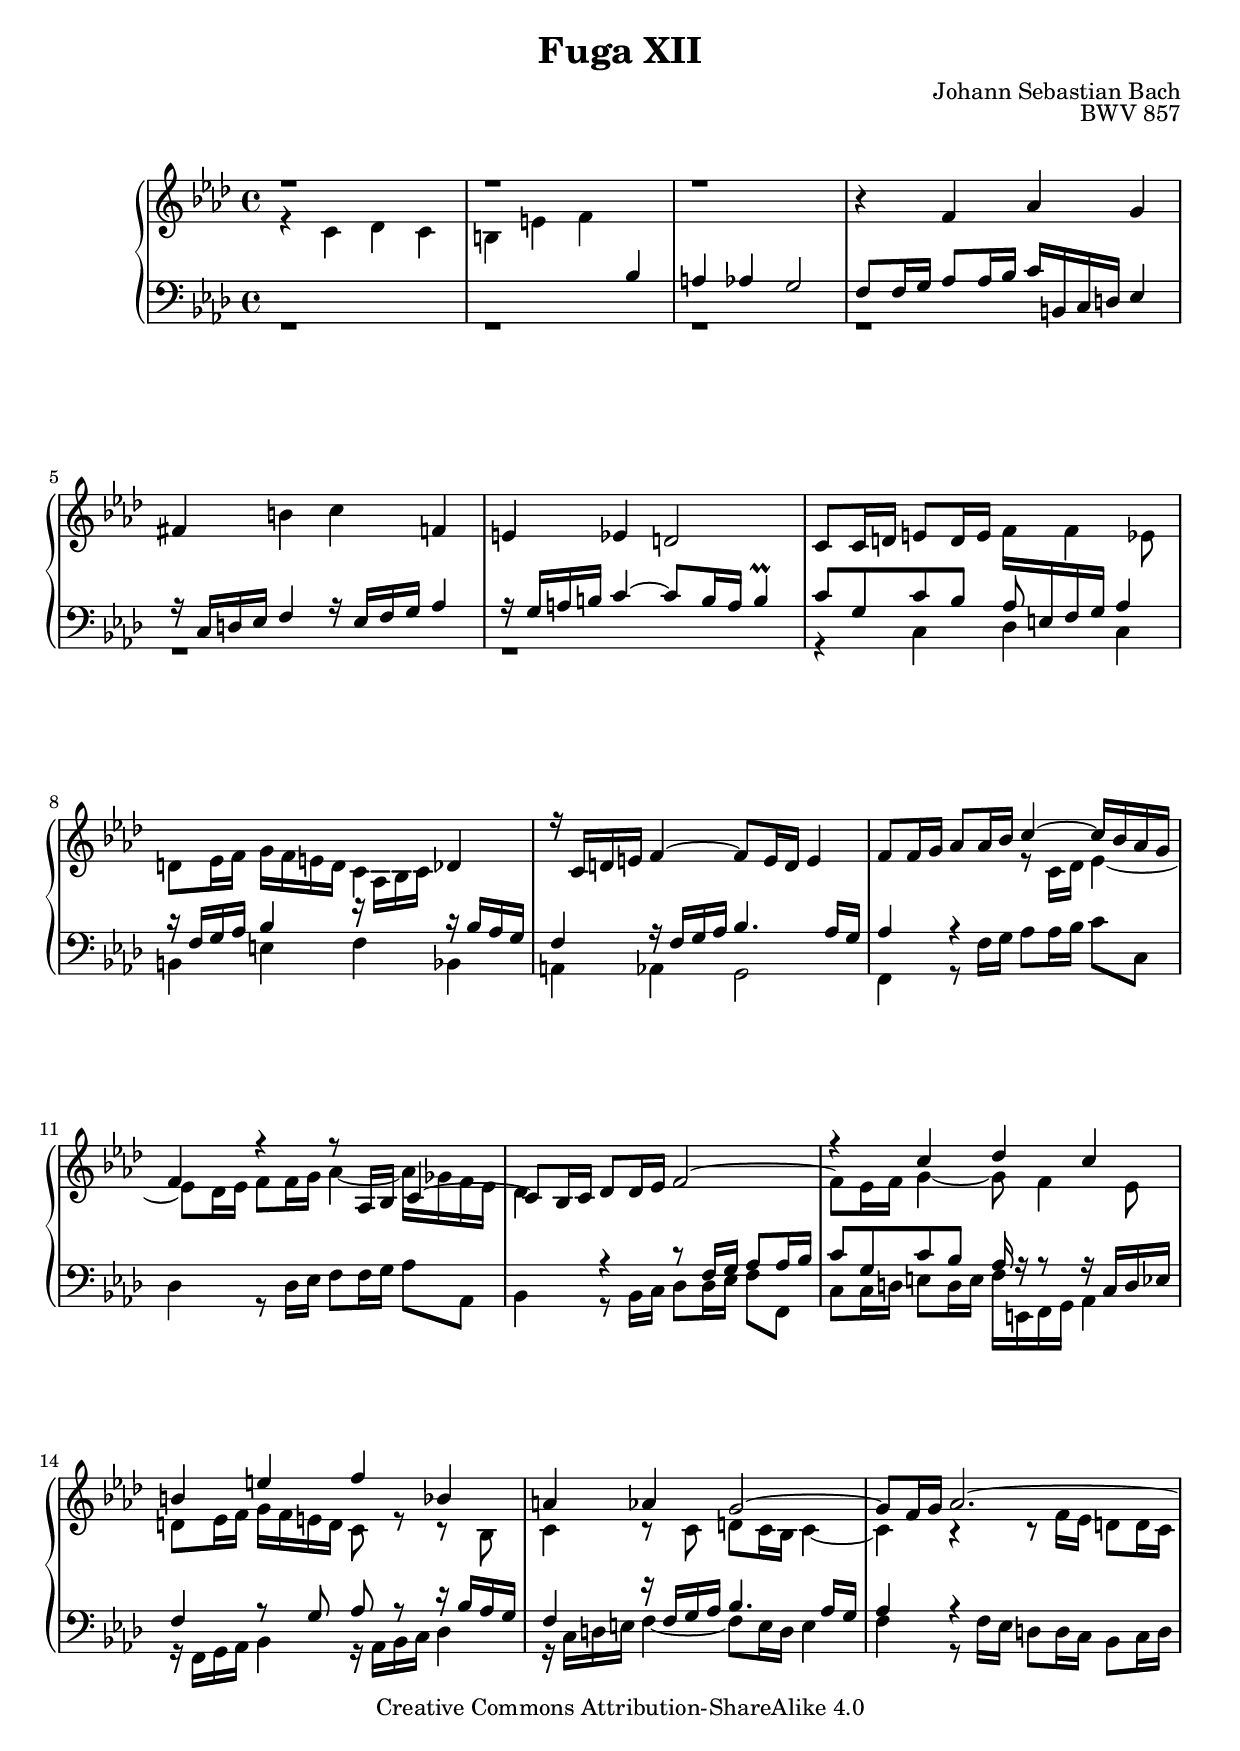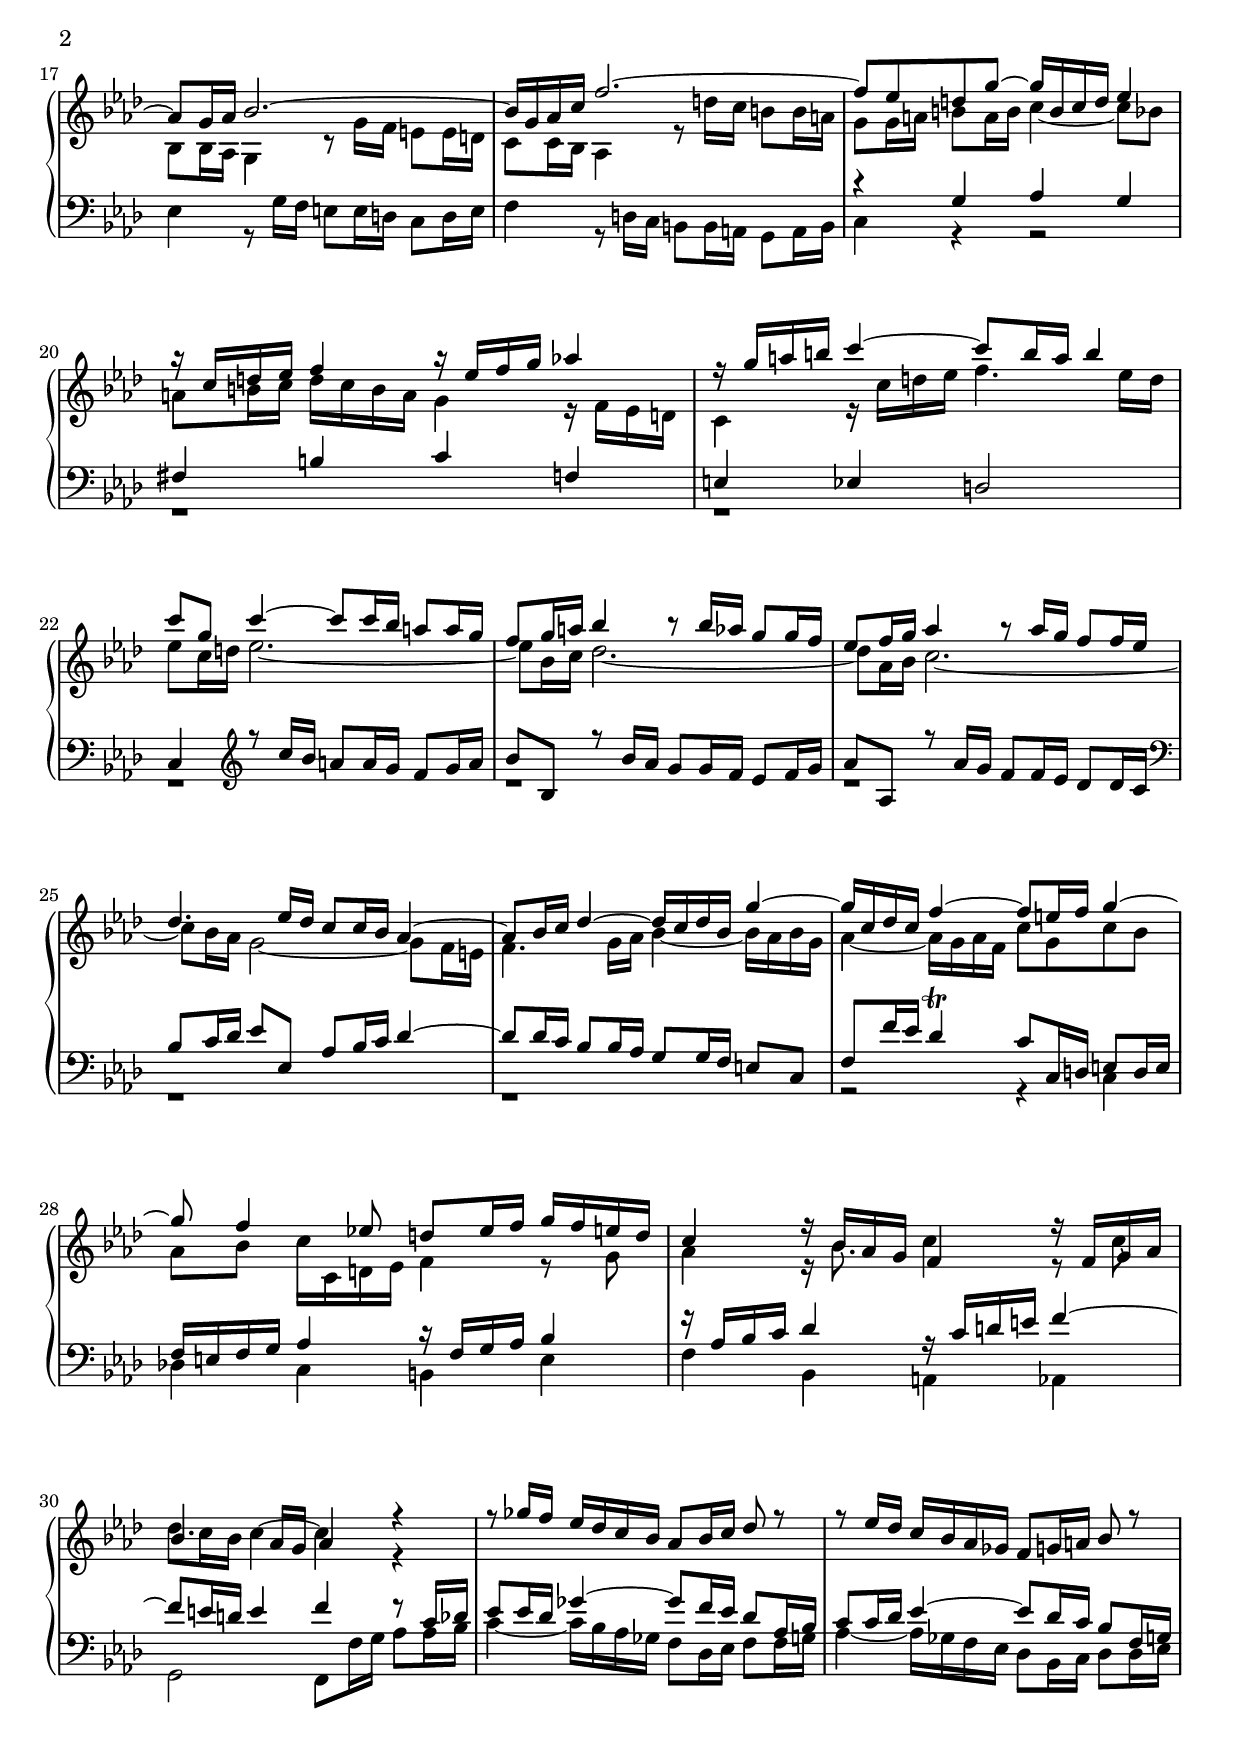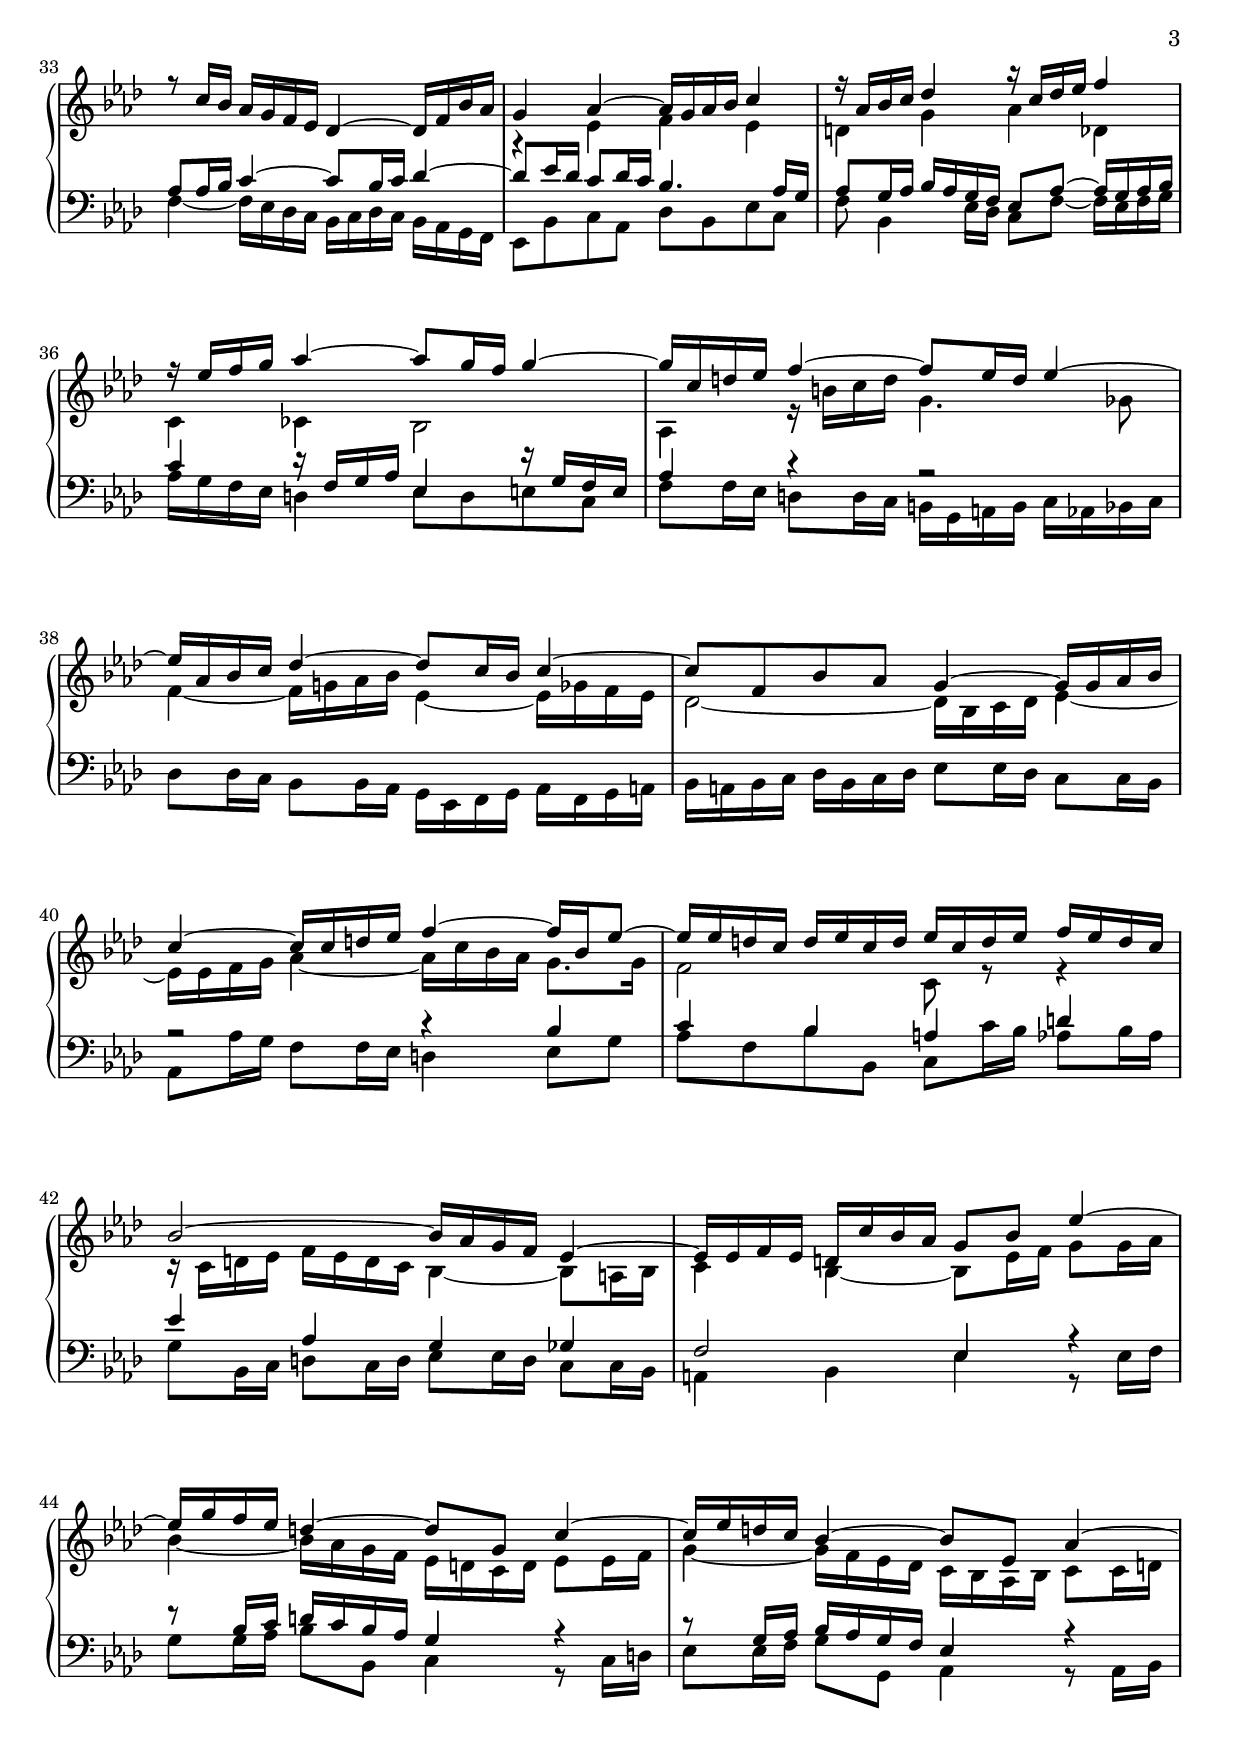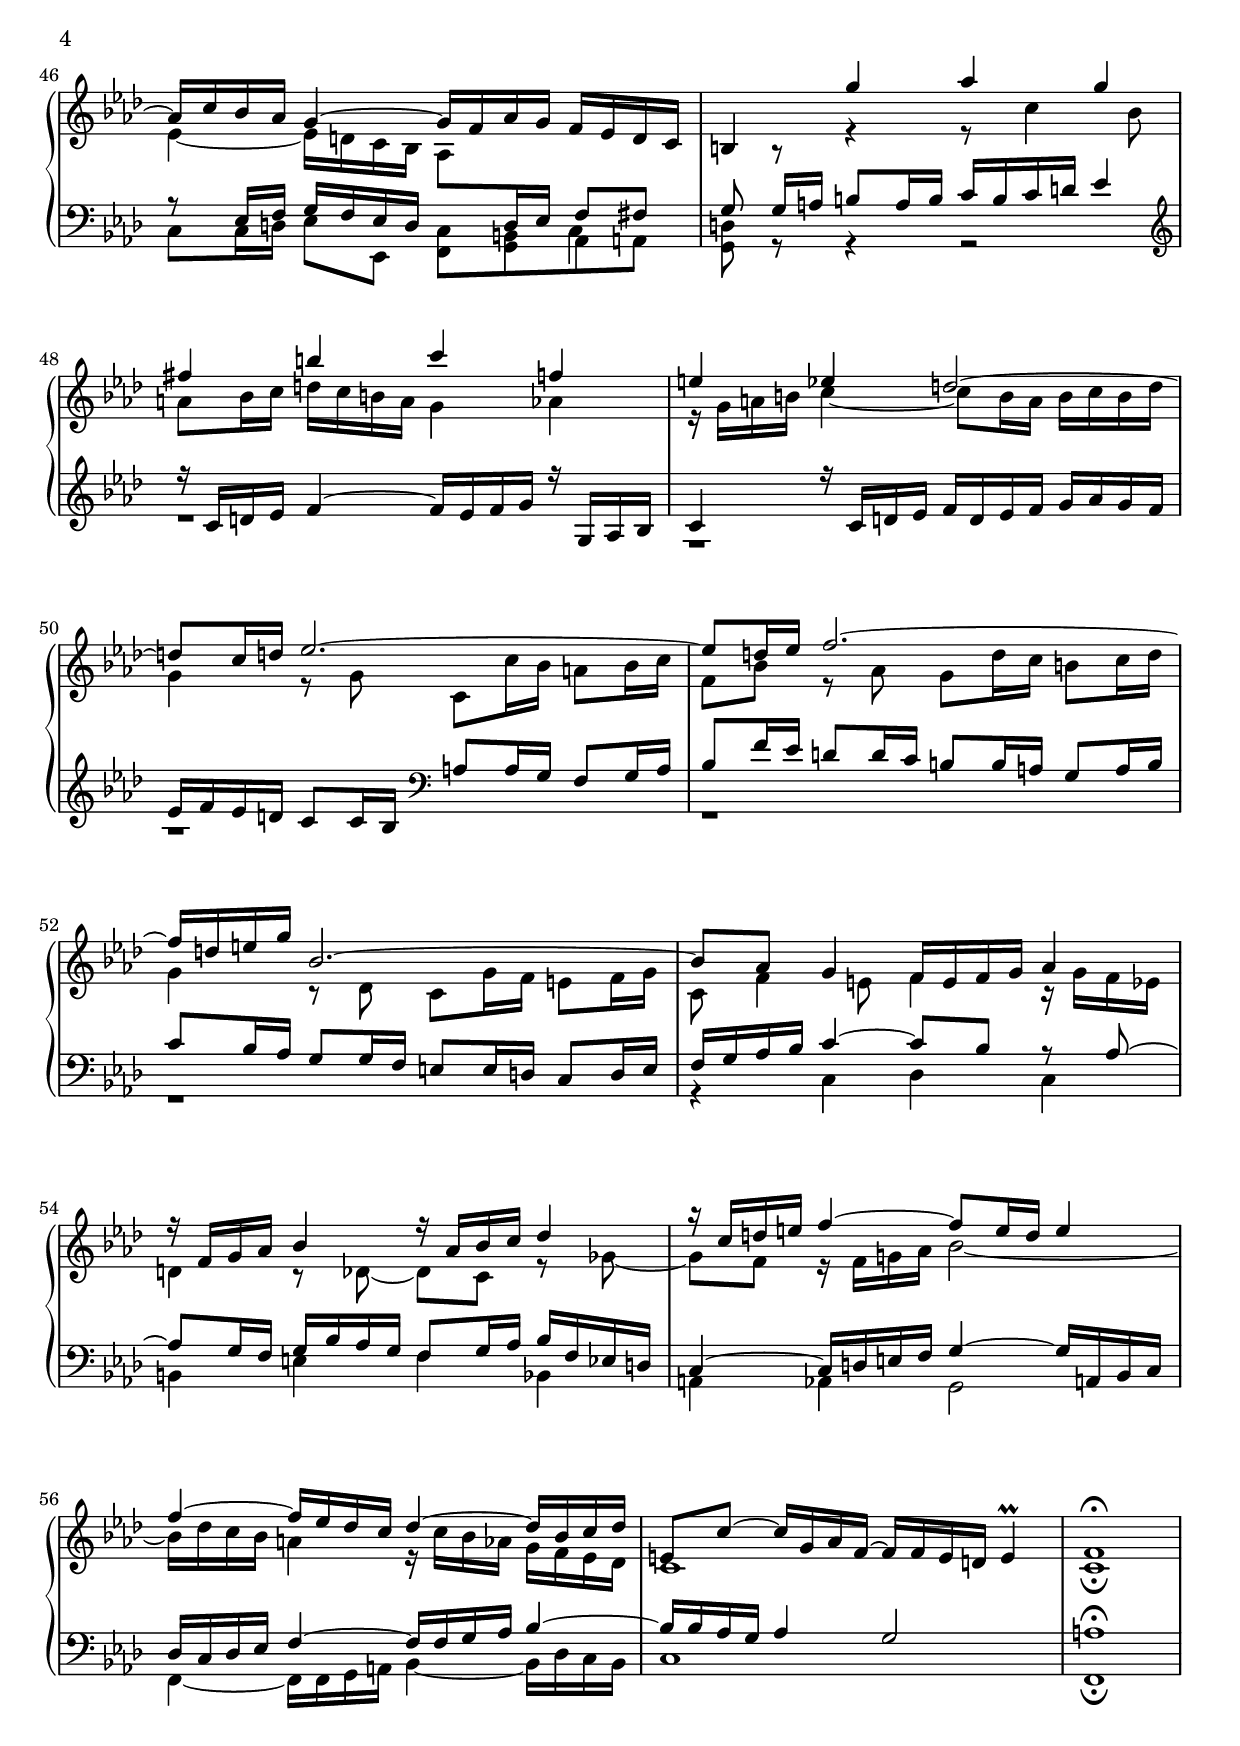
\version "2.18.2"

\header {
  title = "Fuga XII"
  composer = "Johann Sebastian Bach"
  opus = "BWV 857"
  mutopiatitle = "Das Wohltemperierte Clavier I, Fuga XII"
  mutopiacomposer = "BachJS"
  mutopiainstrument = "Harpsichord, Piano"
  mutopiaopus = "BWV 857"
  date = "1722"
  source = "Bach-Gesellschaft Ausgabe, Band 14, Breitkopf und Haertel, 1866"
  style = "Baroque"
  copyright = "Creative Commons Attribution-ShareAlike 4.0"
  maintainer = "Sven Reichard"
  version = "2.18.2"
}
\paper {
   ragged-bottom = ##f
   ragged-last-bottom = ##f
}
staffup       = { \change Staff = "up" \voiceTwo }
staffdown     = { \change Staff = "down" \voiceOne  }

\include "articulate.ly"
global = {  
 \key f \minor
 \time 4/4
}

%\parallelMusic #'( soprano alto tenor bass ) {
  %1
soprano = \new Voice \relative c''{
  \mergeDifferentlyHeadedOn
  \mergeDifferentlyDottedOn
  \voiceOne
  s1 | s1 | s1 | s1 |
  s1 | s1 | s1 |
  s1 | s1 | s1 |
  s1 | s1 |
  r4 c des c |
				% 14
  b e f bes, |
  a as g2 ~ |
  g8 f16 g as2. ~ |
				%17
  as8 g16 as bes2.~ |
  bes16 g as c f2.~ |
  f8 es d g ~ g16 b, c d es4 |
				%20
  r16 c d es f4 r16 es f g as!4 |
  r16 g a b c4 ~ c8 b16 a b4 |
  c8 g c4 ~ c8 c 16 bes a8 a16 g |
				%23
  f8 g16 a bes4 r8 bes16 as g8 g16 f |
  es8 f16 g as4 r8 as16 g f8 f16 es |
  des4. es16 des c8 c16 bes as4 ~ |
				%26
  as8 bes16 c des4 ~ des16 c des bes g'4 ~ |
  g16 c, des c f4 ~ f8 e16 f g4 ~ |
  g8 f4 es!8 d es16 f g f e d |
				%29
  c4 r16 bes as g f4 r16 f g as |
  bes4. as16 g as4 r |
  r8 ges'16 f es des c bes as8 bes16 c des8 r |
%%%%%
				%32
  r8 es16 des c bes as ges f8 g16 a bes8 r |
  r c16 bes as g f es des4~des16 f bes as |
				% 34
  g4 as~as16 g as bes c4 |
  r16 as bes c des4 r16 c des es f4 |
  r16 es f g as4~as8 g16 f g4~|
				%37
  g16 c, d es f4~f8 es16 d es4~ |
  es16 as, bes c des4~des8 c16 bes c4~ |
				%39
  c8 f, bes as g4~g16 g as bes |
  c4~c16 c d es f4~f16 bes, es8~ |
  es16 es d c d es c d es c d es f es d c |
  bes2~bes16 as g f es4~|
  es16 es f es d c' bes as g8 bes es4~|
  es16 g f es d4~d8 g, c4~ |
%%%
  c16 es d c bes4~ bes8 es, as4~|
  as16 c bes as g4~g16 f as g f es d c |
%%%
				%47
  b4 g'' as g |
  fis b c f, |
  e es d2~|
%%%
				%50
  d8 c16 d es2.~|
  es8 d16 es f2.~|
  f16 d e g bes,2.~|
%%%
				%53
  bes8 as g4 f16 e f g as4 |
  r16 f g as bes4 r16 as bes c des4|
  r16 c d e f4~f8 e16 d e4|
%%%
				%56
  f4~f16 es des c des4~des16 bes c des|
  e,8 c'~c16 g as f~f f e d e4\prall|
  f1\fermata
  }
alto = \new Voice \relative c' {
  \voiceOne
  r1|
  r1|
  r1|
  \oneVoice
  r4 f as g |
				% 5
  fis b c f, |
  e es d2 |
  c8 c16 d e8 d16 e \stemDown f  \staffdown \voiceOne e, f g as4 |
  % 8
  r16 f g as bes4 r16 \staffup  as bes c \voiceOne des4 |
  r16 c d e f4 ~ f8 e16 d e4 |
  f8 f16 g as8 as16 bes c4 ~ c16 bes as g |
				% 11
  f4 r r8 as,16 bes c4 ~ |
  c8 bes16 c des8 des16 es f2 ~ |
  \voiceTwo  f8 es16 f g4 ~ g8 f4 es8 |
				%14
  d es16 f g f e d c8 r r bes |
  c4 r8 c d c16 bes c4 ~ |
  c4 r r8 f16 es d8 d16 c |
				%17
  bes8  bes16 as g4 r8 g'16 f e8 e16 d |
  c8 c16 bes as4  r8 d'16 c b8 b16 a |
  g8 g16 a b8 a16 b c4 ~ c8 bes |
				%20
  a8 b16 c d c b a g4 r16 f es d |
  c4 r16 c' d es f4. es16 d |
  es8 c16 d es2. ~ |
				%23
  es8 bes16 c des2.~ |
  des8 as16 bes c2. ~ |
  c8 bes16 as g2 ~ g8 f16 e |
				%26
  f4. g16 as bes4 ~ bes16 as bes g |
  as4~ as16 g as f c'8 g c bes |
  as bes c16 c, d es f4 r8 g |
				%29
  as4 r16 bes8. c4 r8 c |
  des c16 bes \tieUp c4 ~ c \tieDown r |
  s1 |
%%%%
				%32
  s1 | s1 |
				% 34
  r4 es, f es |
  d g as des, |
  c ces bes2 |
				%37
  as4 r16 b' c d g,4. ges8 |
  f4 ~ f16 g! as  bes es,4 ~ es16 ges f es |
				%39
  des2~des16 bes c des es4 ~ |
  es16 es f g as4 ~ as16 c bes as g8. g16 |
  f2 c8 r r4 |
				%42
  r16 c d es f es d c bes4~bes8 a16 bes |
  c4 bes~bes8 es16 f g8 g16 as |
  bes4~bes16 as g f es d c d es8 es16 f |
%%%%
  %45
  g4~g16 f es des c bes as bes c8 c16 d |
  es4~es16 d c bes as8 \staffdown \voiceOne d,16 es f8 fis|
%%%
  g8 r \staffup \voiceTwo  r4 r8 c'4 bes8 |
  a bes16 c d c b a g4 as |
  r16 g a b c4~c8 b16 a b c b d|
%%%
  g,4 r8 g c, c'16 bes a8 bes16 c |
  f,8 bes r as g d'16 c b8 c16 d |
  g,4  r8 des c g'16 f e8 f16 g |
%%%
  c,8 f4 e8 f4 r16 g f es |
  d4 r8 des ~ des c r ges'~|
  ges f r16 f g as bes2~|
%%%
  bes16 des c bes a4 r16 c bes as g f es des |
  c1 |
  c1\fermata
}

tenor = \new Voice \relative c'
{
  \staffup
  \voiceTwo
				% 1
  r4  c des  c |
  b e f
  \staffdown
  \voiceOne
  bes, |
  a as g2|
  f8 f16 g as8 as16 bes c b, c d es4 |
				% 5
  r16 c d es f4 r16 es f g as4 |
  r16 g a b c4~c8 b16 a b4\prall |
  c8 g c bes as  \staffup f'4 es8 |
				% 8
  d es16 f g f e d c4  \staffdown r16  bes as g |
  f4 r16 f g as bes4. as16 g |
  as4 r \staffup r8 c16 des es4 ~ |
				% 11
  es8 des16 es f8 f16 g as4 ~ as16 ges f es |
  des4 \staffdown r4 r8 f,16 g as8 as16 bes |
  c8 g c bes as16 r r8 r16 c, d es |
				%14
  f4 r8 g as r r16 bes as g |
  f4 r16 f g as bes4. as16 g |
  as4 r s2 |
				%17
  s1 |
  s1 |
  r4 g as g |
				%20
  fis b c f, |
  e4 es d2 |
  c4 \clef treble r8 c''16 bes a8 a16 g f8 g16 a |
				%23
  
  bes8 bes, r bes'16 as g8 g16 f es8 f16 g |
  as8 as, r as'16 g f8 f16 es des8 des16 c |
\clef bass  bes8 c16 des es8 es, as bes 16 c des4 ~ |
				%26
  des8 des16 c bes8 bes16 as g8 g16 f e8 c |
  f f'16 es des4\trill c8 c,16 d e8 d16 e |
  f e f g as4 r16 f g as bes4 |
				%29
  r16 as bes c des4 r16 c d e f4 ~ |
  f8 e16 d e4 f r8 c16 des |
  es8 es16 des ges4 ~ ges8 f16 es des8 as16 bes |
%%%%
				%32
  c8 c16 des es4 ~ es8 des16 c bes8 f16 g |
  as8 as16 bes c4 ~ c8 bes16 c des4 ~ |
				% 34
  des8 es16 des c8 des16 c bes4. as16 g |
  as8 g16 as bes as g f es8 as ~ as16 g as bes |
  c4 r16 f, g as es4 r16 g f e |
				%37
  as4 r r2 |
  s1 |

  s1 |
  r2 r4 bes |
  c bes a d |
				%42
  es as, g ges |
  f2 es4 r |
  r8 bes'16 c d c bes as g4 r|
%%%%%
				%45
  r8 g16   as bes as g f es4 r |
  r8 es16 f g f es d s4 \voiceFour c4 |
%%%%
				%47
  s8 \voiceOne g'16 a b8 a16 b c b c d es4 |
  \clef treble  r16 c d es f4 ~ f16 es f g r g, as bes |
  c4 r16 c d es f d es f g as g f |
				%50
  es f es d c8 c16 bes \clef bass a8 a16 g f8 g16 a |
  bes8 f'16 es  d8 d16 c b8 b16 a g8 a16 b |
  c8 bes16 as g8 g16 f e8 e16 d c8 d16 e |
%%%
				%53
  f g as bes c4 ~ c8 bes r as ~|
  as g16 f g bes as g f8 g16 as bes f es d |
  c4 ~ c16 d e f g4 ~ g16 a, bes c |
%%%
				%56
  des c des es f4~f16 f g as bes4~|
  bes16 bes as g as4 g2 |
  a1 \fermata
}

bass = \new Voice \relative c {
  \voiceTwo
  r1|
  r1|
  r1|
  r1|
				% 5
  
  r1|
  r1|
  r4 c des c |
				% 8
  b e f bes, |
  a as g2 |
  f4 r8 f'16 g as8 as16 bes c8 c, |
				% 11
  des4 r8 des16 es f8 f16 g as8 as, |
  bes4 r8 bes16 c des8 des16 es f8 f, |
  c'8 c16 d e8 d16 e f e, f g as4 |
				%14
  r16 f g as bes4 r16 as bes c des4 |
  r16 c d e f4 ~ f8 e16 d e4 |
  f r8 f16 es d8 d16 c bes8 c16 d |
				%17
  es4 r8 g16 f e8 e16 d c8 d16 e |
  f4 r8 d16 c b8 b16 a g8 a16 b |
  c4 r r2 |
				%20
  r1 | r1 | r1 |
				%23
  r1 | r1 | r1 |
				%26
  r1 |
  r2 r4 c |
  des!  c b e |
				% 29
  f bes, a as |
  g2 f8 f'16 g as8 as16 bes |
  c4 ~ c16 bes as ges f8 des16 es f8 f16 g |
%%%%%%
  				%32
  as4 ~ as16 ges f es des8 bes16 c des8 des16 es |
  f4 ~ f16 es des c bes c des c bes as g f |
				%34
  es8 bes' c as des bes es c |
  f bes,4 es16 des c8 f ~ f16 es f g |
  as g f es d4 es8 d e c |
				%37
  f8 f16 es d8 d16 c b g a b c as bes c |
  des8 des16 c bes8 bes16 as g es f g as f g a |
				%39
  bes a bes c des bes c des es8 es16 des c8 c16 bes |
  as8 as'16 g f8 f16 es d4 es8 g |
  as f bes bes, c c'16 bes as!8 bes16 as |
				%42
  g8 bes,16 c d8 c16 d es8 es16 d c8 c16 bes |
  a4 bes es r8 es16 f |
  g8 g16 as bes8 bes, c4 r8 c16 d |
%%%%%
				%45
  es8 es16 f g8 g, as4 r8 as16 bes |
  c8 c16 d es8 es, <f c'> <g b> as a |
				%47
  <g d'> r r4 r2 |
  r1 |
  r1 |

  r1 |
  r1 |
  r1 |
				%53
  r4 c des c |
  b e f bes, |
  a as g2 |
				%56
  f4~f16 f g a bes4~ bes16 des c bes |
  c1 |
  f,\fermata
  
}


\score {
  \articulate
  \new PianoStaff << 
    \new Staff="up" \with {midiInstrument = #"harpsichord"}
    << \global \clef treble
       \soprano
       \alto
       
     >>
    \new Staff="down"\with {midiInstrument = #"harpsichord"}
    << \global \clef bass
       \tenor
       \bass
     >>
  >>
  \midi { \tempo 4=68 }

}
\score {
  \new PianoStaff << 
    \new Staff="up"
    << \global \clef treble
       \soprano
       \alto
       
     >>
    \new Staff="down"
    << \global \clef bass
       \tenor
       \bass
     >>
  >>
  \layout { }
  
}

%\score {
%  \new PianoStaff << 
%    \new Staff
%    << \global \clef treble
%       \relative c'' \soprano
%     >>
%    \new Staff
%    <<
%      \global \clef alto 
%       \relative c' \alto
%      >>
%    \new Staff
%    <<
%      \global \clef tenor 
%       \relative c' \tenor
%      >>
%
%    \new Staff
%    << \global \clef bass
%       \relative c \bass
%     >>
%  >>
%  \layout { }
%  
%
%}